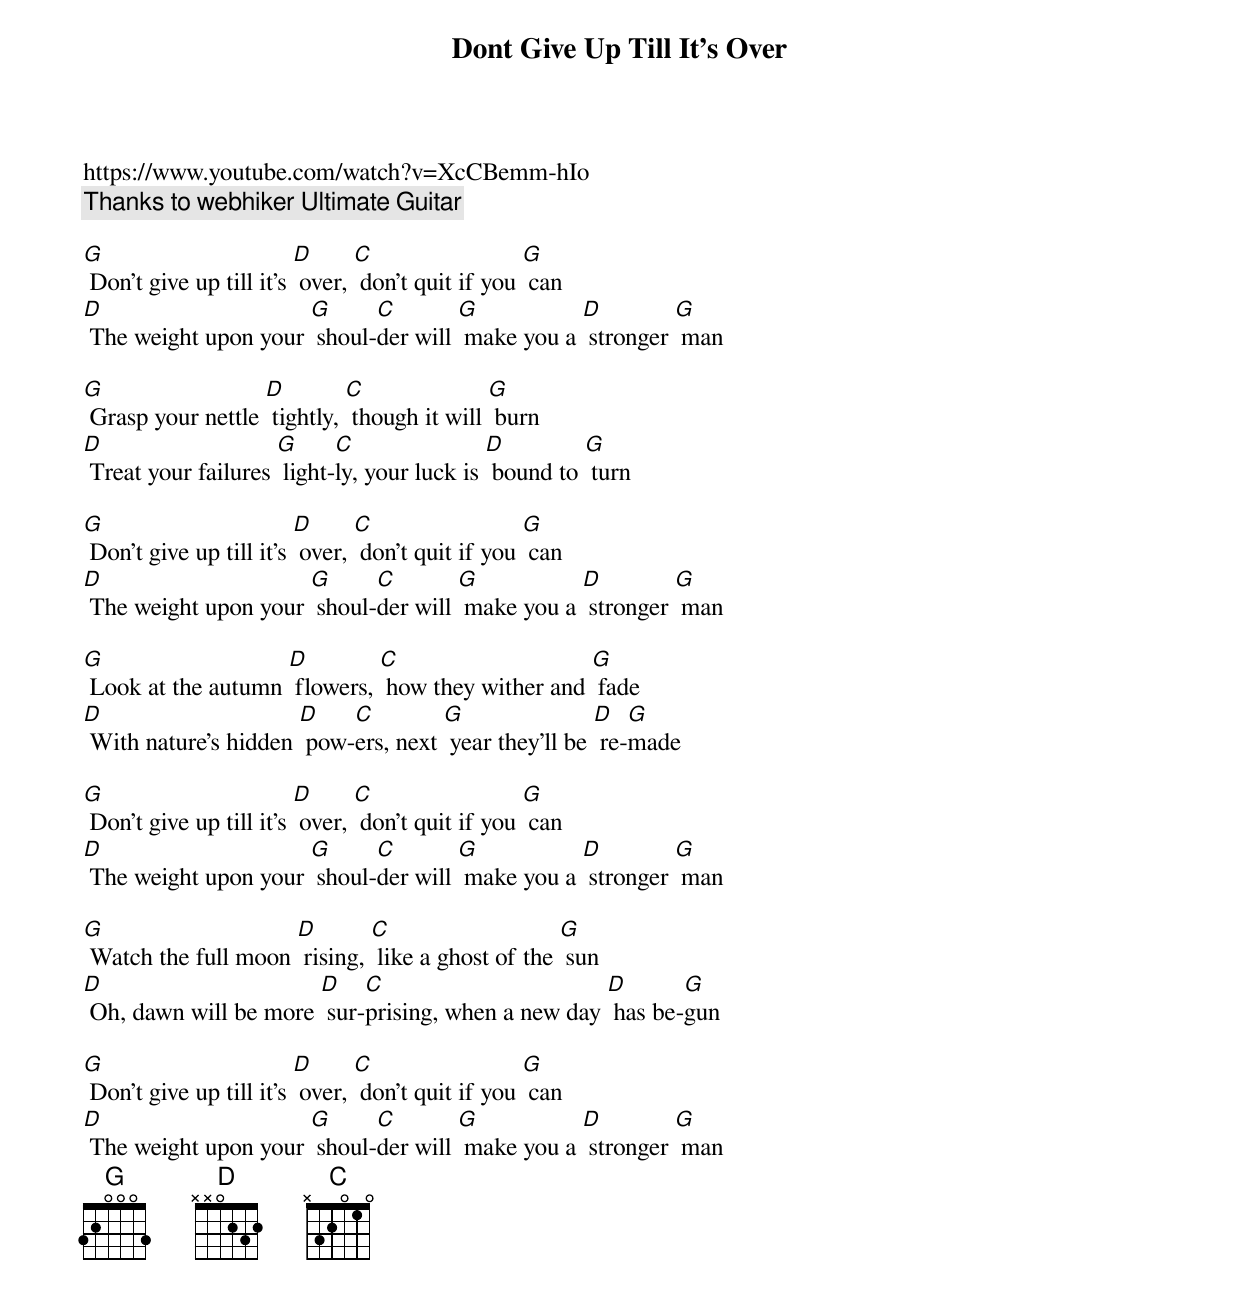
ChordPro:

{t:Dont Give Up Till It's Over}
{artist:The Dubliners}
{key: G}
https://www.youtube.com/watch?v=XcCBemm-hIo
{c: Thanks to webhiker Ultimate Guitar}

[G] Don't give up till it's [D] over, [C] don't quit if you [G] can
[D] The weight upon your [G] shoul-[C]der will [G] make you a [D] stronger [G] man

[G] Grasp your nettle [D] tightly, [C] though it will [G] burn
[D] Treat your failures [G] light-[C]ly, your luck is [D] bound to [G] turn

[G] Don't give up till it's [D] over, [C] don't quit if you [G] can
[D] The weight upon your [G] shoul-[C]der will [G] make you a [D] stronger [G] man

[G] Look at the autumn [D] flowers, [C] how they wither and [G] fade
[D] With nature's hidden [D] pow-[C]ers, next [G] year they'll be [D] re-[G]made

[G] Don't give up till it's [D] over, [C] don't quit if you [G] can
[D] The weight upon your [G] shoul-[C]der will [G] make you a [D] stronger [G] man

[G] Watch the full moon [D] rising, [C] like a ghost of the [G] sun
[D] Oh, dawn will be more [D] sur-[C]prising, when a new day [D] has be-[G]gun

[G] Don't give up till it's [D] over, [C] don't quit if you [G] can
[D] The weight upon your [G] shoul-[C]der will [G] make you a [D] stronger [G] man
